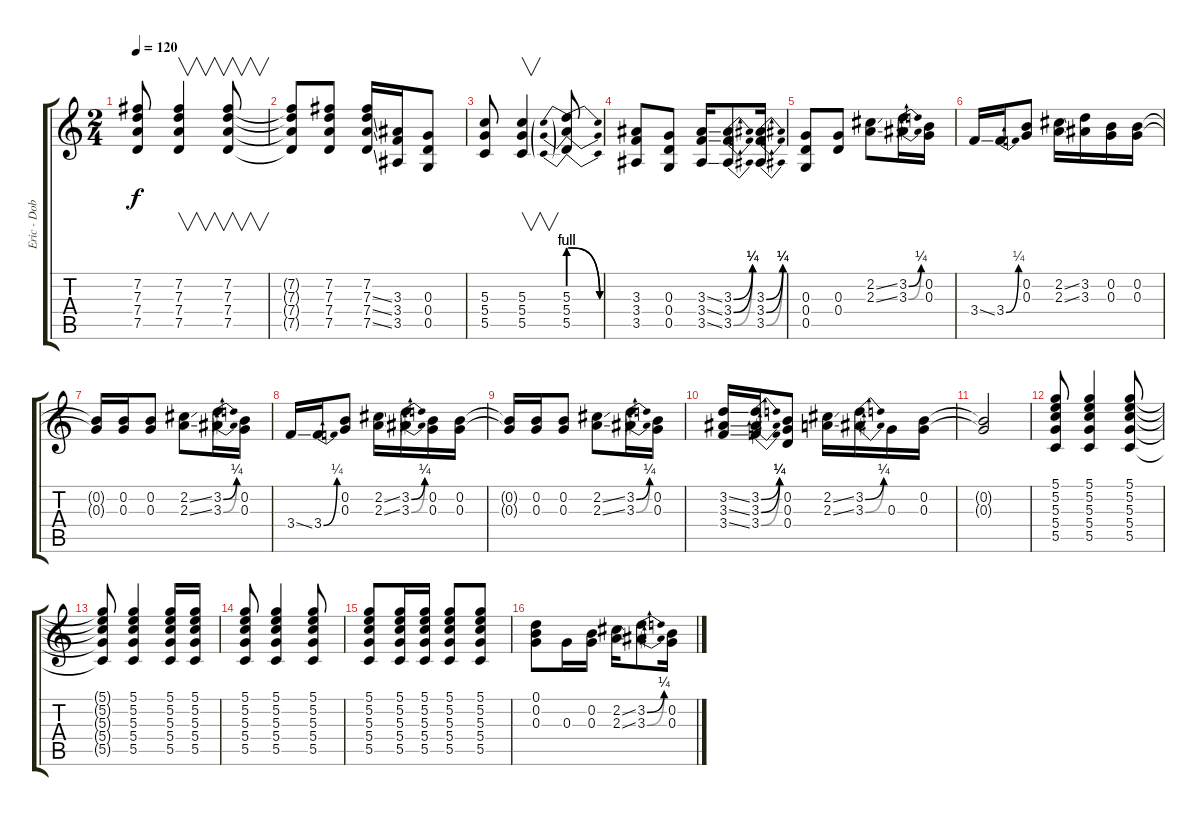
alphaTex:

\track ("Eric - Dobro" "Eric - Dob") {instrument acousticguitarsteel}
\staff {score tabs}
\tuning (D4 B3 G3 D3 G2 D2) {hide}
\ts (2 4)
\tempo 120
\clef g2
\ks c
(7.2 7.3 7.4 7.5).8{dy f} (7.2 7.3 7.4 7.5).4{v} (7.2 7.3 7.4 7.5).8{v} |
(7.2{t} 7.3{t} 7.4{t} 7.5{t}).8 (7.2 7.3 7.4 7.5).8 (7.2 7.3{ss} 7.4{ss} 7.5{ss}).16 (3.3 3.4 3.5).16 (0.3 0.4 0.5).8 |
(5.3 5.4 5.5).8 (5.3 5.4 5.5).4{v} (5.3{be (prebendrelease 0 4 60 0)} 5.4{be (prebendrelease 0 4 60 0)} 5.5{be (prebendrelease 0 4 60 0)}).8 |
(3.3 3.4 3.5).8 (0.3 0.4 0.5).8 (3.3{ss} 3.4{ss} 3.5{ss}).16 (3.3{be (bend 0 0 60 1)} 3.4{be (bend 0 0 60 1)} 3.5{be (bend 0 0 60 1)}).8 (3.3{be (bend 0 0 60 1)} 3.4{be (bend 0 0 60 1)} 3.5{be (bend 0 0 60 1)}).16 |
(0.3 0.4 0.5).8 (0.3 0.4).8 (2.2{ss} 2.3{ss}).8 (3.2{be (bend 0 0 60 1)} 3.3{be (bend 0 0 60 1)}).16 (0.2 0.3).16 |
3.4{ss}.16 3.4{be (bend 0 0 60 1)}.16 (0.2 0.3).8 (2.2{ss} 2.3{ss}).16 (3.2 3.3).16 (0.2 0.3).16 (0.2 0.3).16 |
(0.2{t} 0.3{t}).16 (0.2 0.3).16 (0.2 0.3).8 (2.2{ss} 2.3{ss}).8 (3.2{be (bend 0 0 60 1)} 3.3{be (bend 0 0 60 1)}).16 (0.2 0.3).16 |
3.4{ss}.16 3.4{be (bend 0 0 60 1)}.16 (0.2 0.3).8 (2.2{ss} 2.3{ss}).16 (3.2{be (bend 0 0 60 1)} 3.3{be (bend 0 0 60 1)}).16 (0.2 0.3).16 (0.2 0.3).16 |
(0.2{t} 0.3{t}).16 (0.2 0.3).16 (0.2 0.3).8 (2.2{ss} 2.3{ss}).8 (3.2{be (bend 0 0 60 1)} 3.3{be (bend 0 0 60 1)}).16 (0.2 0.3).16 |
(3.2{ss} 3.3{ss} 3.4{ss}).16 (3.2{be (bend 0 0 60 1)} 3.3{be (bend 0 0 60 1)} 3.4{be (bend 0 0 60 1)}).16 (0.2 0.3 0.4).8 (2.2{ss} 2.3{ss}).16 (3.2{be (bend 0 0 60 1)} 3.3{be (bend 0 0 60 1)}).16 0.3.16 (0.2 0.3).16 |
(0.2{t} 0.3{t}).2 |
(5.1 5.2 5.3 5.4 5.5).8 (5.1 5.2 5.3 5.4 5.5).4 (5.1 5.2 5.3 5.4 5.5).8 |
(5.1{t} 5.2{t} 5.3{t} 5.4{t} 5.5{t}).8 (5.1 5.2 5.3 5.4 5.5).4 (5.1 5.2 5.3 5.4 5.5).16 (5.1 5.2 5.3 5.4 5.5).16 |
(5.1 5.2 5.3 5.4 5.5).8 (5.1 5.2 5.3 5.4 5.5).4 (5.1 5.2 5.3 5.4 5.5).8 |
(5.1 5.2 5.3 5.4 5.5).8 (5.1 5.2 5.3 5.4 5.5).16 (5.1 5.2 5.3 5.4 5.5).16 (5.1 5.2 5.3 5.4 5.5).8 (5.1 5.2 5.3 5.4 5.5).8 |
(0.1 0.2 0.3).8 0.3.16 (0.2 0.3).16 (2.2{ss} 2.3{ss}).16 (3.2{be (bend 0 0 60 1)} 3.3{be (bend 0 0 60 1)}).8 (0.2 0.3).16
